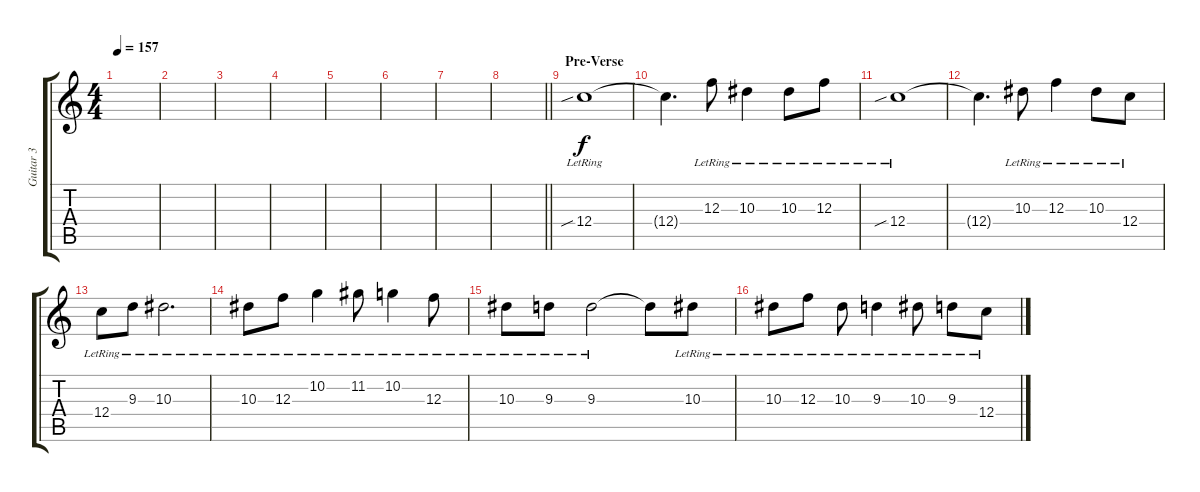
\track ("Guitar 3" "Guitar 3") {instrument distortionguitar}
\staff {score tabs}
\tuning (D4 A3 F3 C3 G2 C2) {hide}
\ts (4 4)
\tempo 157
\clef g2
\ks c
|
|
|
|
|
|
|
\barLineRight lightlight
|
\section ("" "Pre-Verse")
12.4{sib lr}.1 |
12.4{t}.4{d} 12.3{lr}.8 10.3{lr}.4 10.3{lr}.8 12.3{lr}.8 |
12.4{sib lr}.1 |
12.4{t}.4{d} 10.3{lr}.8 12.3{lr}.4 10.3{lr}.8 12.4{lr}.8 |
12.4{lr}.8 9.3{lr}.8 10.3{lr}.2{d} |
10.3{lr}.8 12.3{lr}.8 10.2{lr}.4 11.2{lr}.8 10.2{lr}.4 12.3{lr}.8 |
10.3{lr}.8 9.3{lr}.8 9.3{lr}.2 9.3{t}.8 10.3{lr}.8 |
10.3{lr}.8 12.3{lr}.8 10.3{lr}.8 9.3{lr}.4 10.3{lr}.8 9.3{lr}.8 12.4{lr}.8
